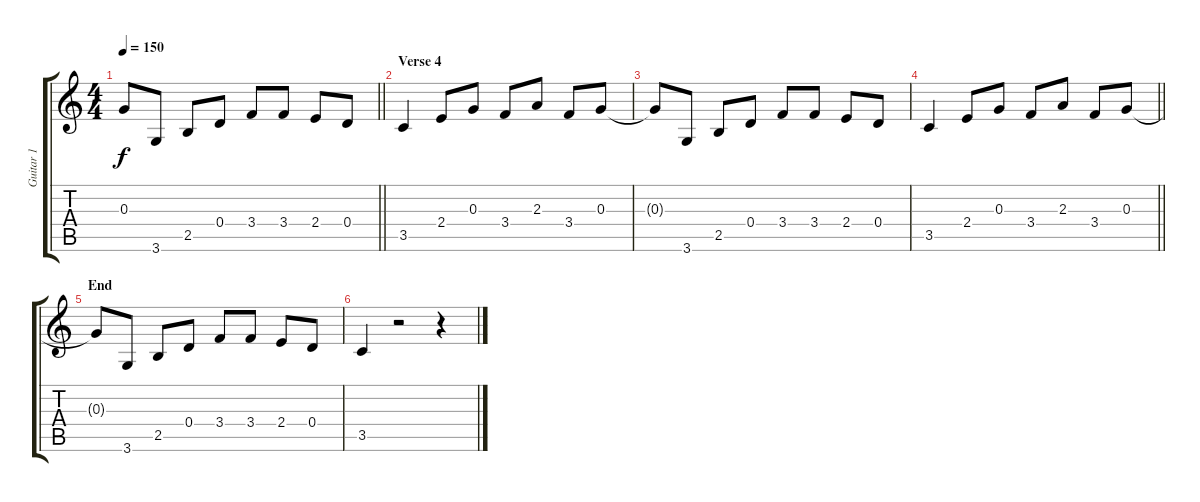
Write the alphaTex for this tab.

\track ("Guitar 1" "Guitar 1") {instrument electricguitarclean}
\staff {score tabs}
\tuning (E4 B3 G3 D3 A2 E2) {hide}
\ts (4 4)
\tempo 150
\clef g2
\barLineRight lightlight
\ks c
0.3{t}.8{dy f} 3.6.8 2.5.8 0.4.8 3.4.8 3.4.8 2.4.8 0.4.8 |
\section ("" "Verse 4")
3.5.4 2.4.8 0.3.8 3.4.8 2.3.8 3.4.8 0.3.8 |
0.3{t}.8 3.6.8 2.5.8 0.4.8 3.4.8 3.4.8 2.4.8 0.4.8 |
\barLineRight lightlight
3.5.4 2.4.8 0.3.8 3.4.8 2.3.8 3.4.8 0.3.8 |
\section ("" "End")
0.3{t}.8 3.6.8 2.5.8 0.4.8 3.4.8 3.4.8 2.4.8 0.4.8 |
3.5.4 r.2 r.4
